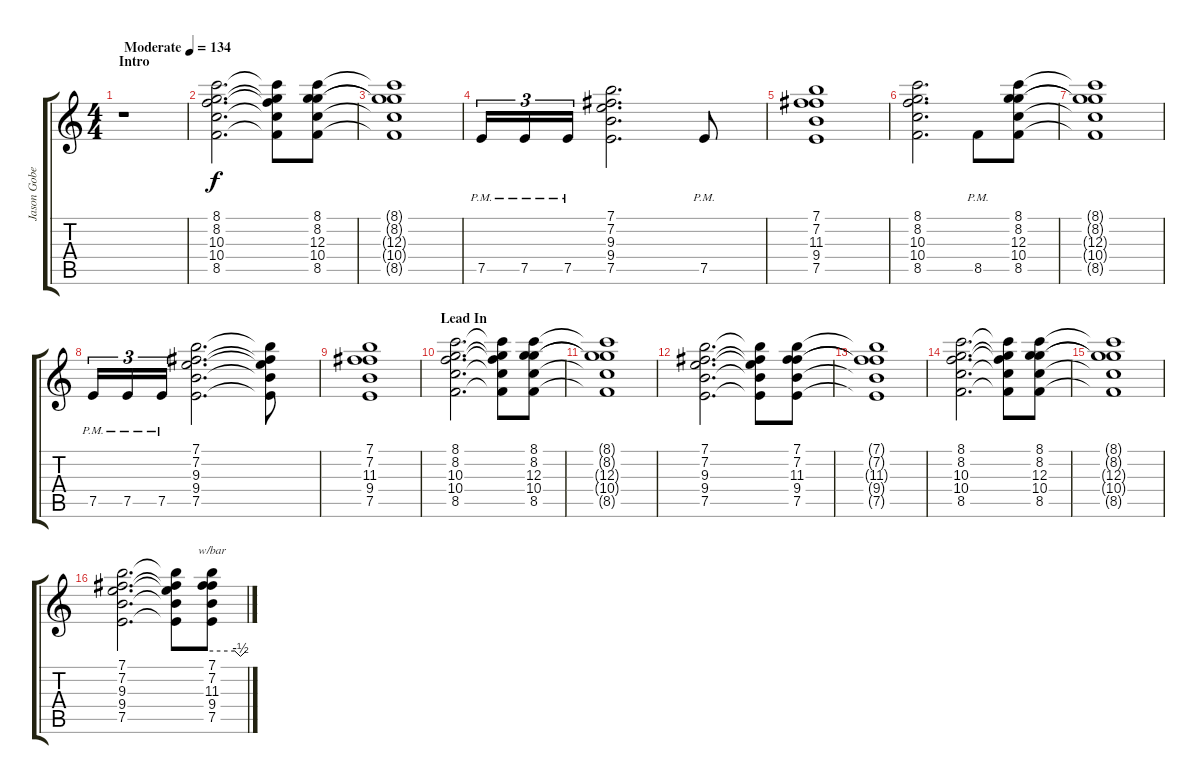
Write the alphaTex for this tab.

\track ("Jason Gobel (distortion)" "Jason Gobe") {instrument distortionguitar}
\staff {score tabs}
\tuning (E4 B3 G3 D3 A2 E2) {hide}
\ts (4 4)
\section ("" "Intro")
\tempo (134 "Moderate")
\clef g2
\ks c
r.1{dy f instrument distortionguitar} |
(8.1 8.2 10.3 10.4 8.5).2{d} (8.1{t} 8.2{t} 10.3{t} 10.4{t} 8.5{t}).8 (8.1 8.2 12.3 10.4 8.5).8 |
(8.1{t} 8.2{t} 12.3{t} 10.4{t} 8.5{t}).1 |
7.5{pm}.16{tu (3 2)} 7.5{pm}.16{tu (3 2)} 7.5{pm}.16{tu (3 2)} (7.1 7.2 9.3 9.4 7.5).2{d} 7.5{pm}.8 |
(7.1 7.2 11.3 9.4 7.5).1 |
(8.1 8.2 10.3 10.4 8.5).2{d} 8.5{pm}.8 (8.1 8.2 12.3 10.4 8.5).8 |
(8.1{t} 8.2{t} 12.3{t} 10.4{t} 8.5{t}).1 |
7.5{pm}.16{tu (3 2)} 7.5{pm}.16{tu (3 2)} 7.5{pm}.16{tu (3 2)} (7.1 7.2 9.3 9.4 7.5).2{d} (7.1{t} 7.2{t} 9.3{t} 9.4{t} 7.5{t}).8 |
(7.1 7.2 11.3 9.4 7.5).1 |
\section ("" "Lead In")
(8.1 8.2 10.3 10.4 8.5).2{d} (8.1{t} 8.2{t} 10.3{t} 10.4{t} 8.5{t}).8 (8.1 8.2 12.3 10.4 8.5).8 |
(8.1{t} 8.2{t} 12.3{t} 10.4{t} 8.5{t}).1 |
(7.1 7.2 9.3 9.4 7.5).2{d} (7.1{t} 7.2{t} 9.3{t} 9.4{t} 7.5{t}).8 (7.1 7.2 11.3 9.4 7.5).8 |
(7.1{t} 7.2{t} 11.3{t} 9.4{t} 7.5{t}).1 |
(8.1 8.2 10.3 10.4 8.5).2{d} (8.1{t} 8.2{t} 10.3{t} 10.4{t} 8.5{t}).8 (8.1 8.2 12.3 10.4 8.5).8 |
(8.1{t} 8.2{t} 12.3{t} 10.4{t} 8.5{t}).1 |
(7.1 7.2 9.3 9.4 7.5).2{d} (7.1{t} 7.2{t} 9.3{t} 9.4{t} 7.5{t}).8 (7.1 7.2 11.3 9.4 7.5).8{tbe (custom default 0 0 40 0 50 -2 60 0)}
